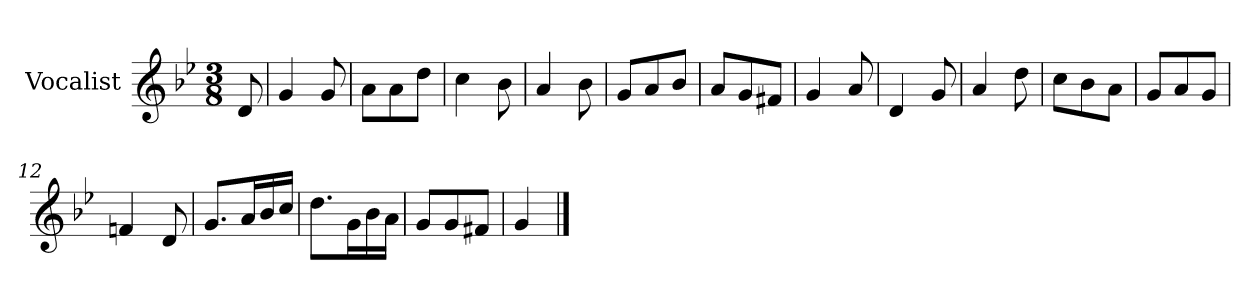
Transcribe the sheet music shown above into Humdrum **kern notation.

**kern
*part1
*staff1
*I"Vocalist
*k[b-e-]
*g:
*M3/8
=
8d
=1
4g
8g
=2
8aL
8a
8ddJ
=3
4cc
8b-
=4
4a
8b-
=5
8gL
8a
8b-J
=6
8aL
8g
8f#XJ
=7
4g
8a
=8
4d
8g
=9
4a
8dd
=10
8ccL
8b-
8aJ
=11
8gL
8a
8gJ
=12
4fn
8d
=13
8.gL
16aL
16b-
16ccJJ
=14
8.ddL
16gL
16b-
16aJJ
=15
8gL
8g
8f#XJ
=16
4g
==
*-
